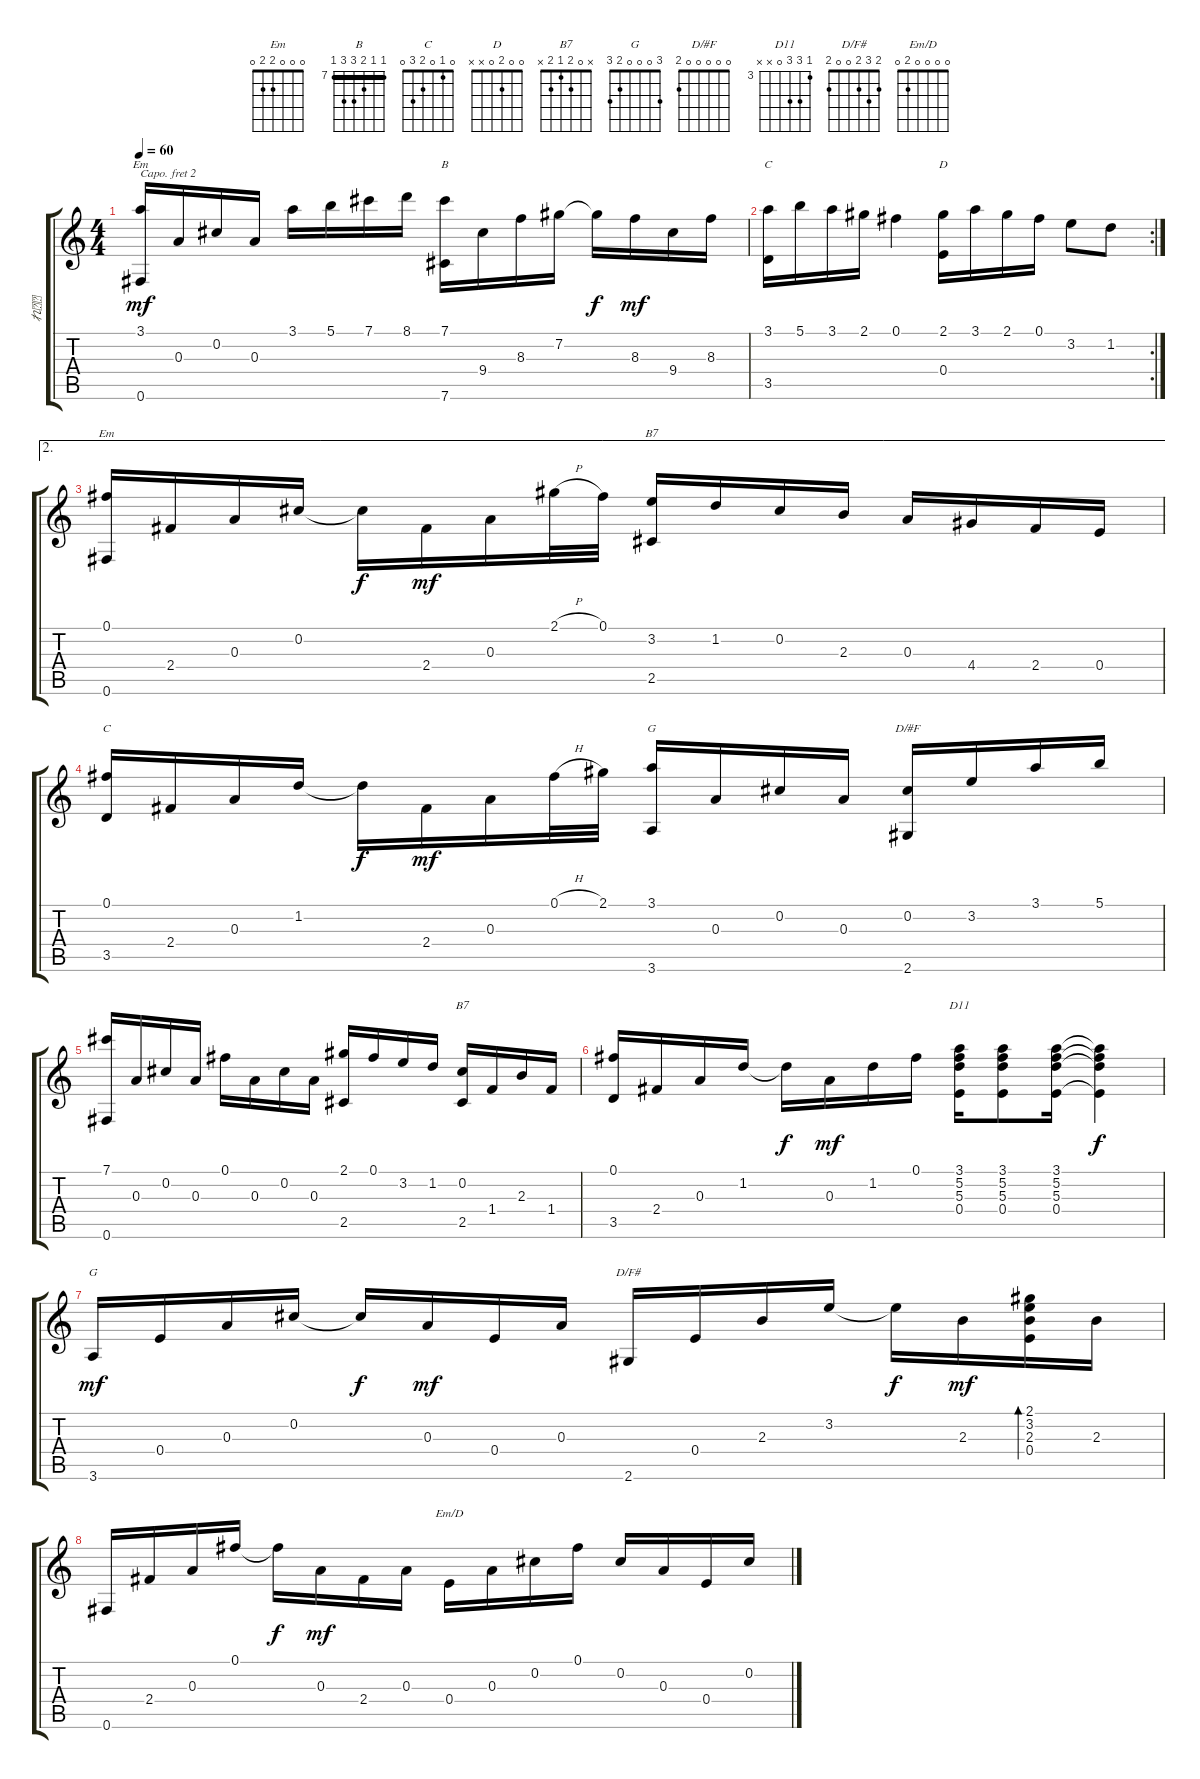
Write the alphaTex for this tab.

\track ("れ" "れ") {instrument acousticguitarnylon}
\staff {score tabs}
\capo 2
\tuning (E4 B3 G3 D3 A2 E2) {hide}
\chord ("Em" 0 0 0 x x 0)
\chord ("B" 7 7 8 9 9 7) {firstfret 7 barre 7}
\chord ("C" x x x x 3 0)
\chord ("D" 0 0 2 0 x x)
\chord ("Em" 0 0 0 2 2 0)
\chord ("B7" 0 0 0 0 2 x)
\chord ("C" 0 1 0 2 3 0)
\chord ("G" x 0 0 0 x 3)
\chord ("D/#F" 0 0 0 0 0 2)
\chord ("B7" x 0 2 1 2 x)
\chord ("D11" 3 5 5 0 x x) {firstfret 3}
\chord ("G" 3 0 0 0 2 3)
\chord ("D/F#" 2 3 2 0 0 2)
\chord ("Em/D" 0 0 0 0 2 0)
\ts (4 4)
\tempo 60
\clef g2
\ks c
(3.1 0.6).16{ch "Em" dy mf} 0.3.16 0.2.16 0.3.16 3.1.16 5.1.16 7.1.16 8.1.16 (7.1 7.6).16{ch "B"} 9.4.16 8.3.16 7.2.16 7.2{t}.16{dy f} 8.3.16{dy mf} 9.4.16 8.3.16 |
\rc 2
(3.1 3.5).16{ch "C"} 5.1.16 3.1.16 2.1.16 0.1.4 (2.1 0.4).16{ch "D"} 3.1.16 2.1.16 0.1.16 3.2.8 1.2.8 |
\ae 2
(0.1 0.6).16{ch "Em"} 2.4.16 0.3.16 0.2.16 0.2{t}.16{dy f} 2.4.16{dy mf} 0.3.16 2.1{h}.32 0.1.32 (3.2 2.5).16{ch "B7"} 1.2.16 0.2.16 2.3.16 0.3.16 4.4.16 2.4.16{txt ""} 0.4.16 |
(0.1 3.5).16{ch "C"} 2.4.16 0.3.16 1.2.16 1.2{t}.16{dy f} 2.4.16{dy mf} 0.3.16 0.1{h}.32 2.1.32 (3.1 3.6).16{ch "G"} 0.3.16 0.2.16 0.3.16 (0.2 2.6).16{ch "D/#F"} 3.2.16 3.1.16 5.1.16 |
(7.1 0.6).16 0.3.16 0.2.16 0.3.16 0.1.16 0.3.16 0.2.16 0.3.16 (2.1 2.5).16 0.1.16 3.2.16 1.2.16 (0.2 2.5).16{ch "B7"} 1.4.16 2.3.16 1.4.16 |
(0.1 3.5).16 2.4.16 0.3.16 1.2.16 1.2{t}.16{dy f} 0.3.16{dy mf} 1.2.16 0.1.16 (3.1 5.2 5.3 0.4).16{ch "D11"} (3.1 5.2 5.3 0.4).8 (3.1 5.2 5.3 0.4).16 (3.1{t} 5.2{t} 5.3{t} 0.4{t}).4{dy f} |
3.6.16{ch "G" dy mf} 0.4.16 0.3.16 0.2.16 0.2{t}.16{dy f} 0.3.16{dy mf} 0.4.16 0.3.16 2.6.16{ch "D/F#"} 0.4.16 2.3.16 3.2.16 3.2{t}.16{dy f} 2.3.16{dy mf} (2.1 3.2 2.3 0.4).16{bd 30} 2.3.16 |
0.6.16 2.4.16 0.3.16 0.1.16 0.1{t}.16{dy f} 0.3.16{dy mf} 2.4.16 0.3.16 0.4.16{ch "Em/D"} 0.3.16 0.2.16 0.1.16 0.2.16 0.3.16 0.4.16 0.2.16
